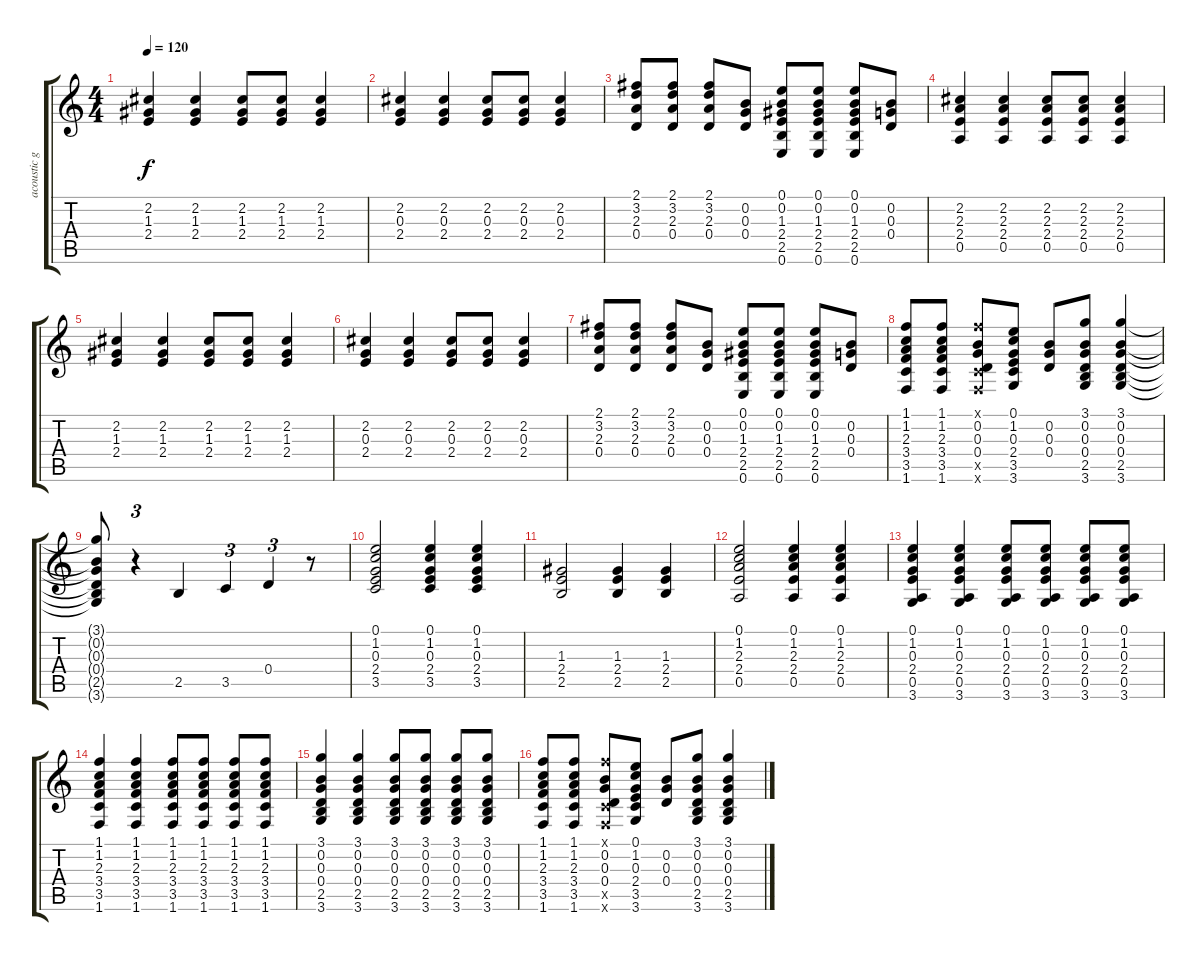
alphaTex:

\track ("acoustic guit" "acoustic g") {instrument electricguitarclean}
\staff {score tabs}
\tuning (E4 B3 G3 D3 A2 E2) {hide}
\ts (4 4)
\tempo 120
\clef g2
\ks c
(2.2 1.3 2.4).4{dy f} (2.2 1.3 2.4).4 (2.2 1.3 2.4).8 (2.2 1.3 2.4).8 (2.2 1.3 2.4).4 |
(2.2 0.3 2.4).4 (2.2 0.3 2.4).4 (2.2 0.3 2.4).8 (2.2 0.3 2.4).8 (2.2 0.3 2.4).4 |
(2.1 3.2 2.3 0.4).8 (2.1 3.2 2.3 0.4).8 (2.1 3.2 2.3 0.4).8 (0.2 0.3 0.4).8 (0.1 0.2 1.3 2.4 2.5 0.6).8 (0.1 0.2 1.3 2.4 2.5 0.6).8 (0.1 0.2 1.3 2.4 2.5 0.6).8 (0.2 0.3 0.4).8 |
(2.2 2.3 2.4 0.5).4 (2.2 2.3 2.4 0.5).4 (2.2 2.3 2.4 0.5).8 (2.2 2.3 2.4 0.5).8 (2.2 2.3 2.4 0.5).4 |
(2.2 1.3 2.4).4 (2.2 1.3 2.4).4 (2.2 1.3 2.4).8 (2.2 1.3 2.4).8 (2.2 1.3 2.4).4 |
(2.2 0.3 2.4).4 (2.2 0.3 2.4).4 (2.2 0.3 2.4).8 (2.2 0.3 2.4).8 (2.2 0.3 2.4).4 |
(2.1 3.2 2.3 0.4).8 (2.1 3.2 2.3 0.4).8 (2.1 3.2 2.3 0.4).8 (0.2 0.3 0.4).8 (0.1 0.2 1.3 2.4 2.5 0.6).8 (0.1 0.2 1.3 2.4 2.5 0.6).8 (0.1 0.2 1.3 2.4 2.5 0.6).8 (0.2 0.3 0.4).8 |
(1.1 1.2 2.3 3.4 3.5 1.6).8 (1.1 1.2 2.3 3.4 3.5 1.6).8 (1.1{x} 0.2 0.3 0.4 3.5{x} 1.6{x}).8 (0.1 1.2 0.3 2.4 3.5 3.6).8 (0.2 0.3 0.4).8 (3.1 0.2 0.3 0.4 2.5 3.6).8 (3.1 0.2 0.3 0.4 2.5 3.6).4 |
(3.1{t} 0.2{t} 0.3{t} 0.4{t} 2.5{t} 3.6{t}).8 r.4{tu (3 2)} 2.5.4 3.5.4{tu (3 2)} 0.4.4{tu (3 2)} r.8 |
(0.1 1.2 0.3 2.4 3.5).2 (0.1 1.2 0.3 2.4 3.5).4 (0.1 1.2 0.3 2.4 3.5).4 |
(1.3 2.4 2.5).2 (1.3 2.4 2.5).4 (1.3 2.4 2.5).4 |
(0.1 1.2 2.3 2.4 0.5).2 (0.1 1.2 2.3 2.4 0.5).4 (0.1 1.2 2.3 2.4 0.5).4 |
(0.1 1.2 0.3 2.4 0.5 3.6).4 (0.1 1.2 0.3 2.4 0.5 3.6).4 (0.1 1.2 0.3 2.4 0.5 3.6).8 (0.1 1.2 0.3 2.4 0.5 3.6).8 (0.1 1.2 0.3 2.4 0.5 3.6).8 (0.1 1.2 0.3 2.4 0.5 3.6).8 |
(1.1 1.2 2.3 3.4 3.5 1.6).4 (1.1 1.2 2.3 3.4 3.5 1.6).4 (1.1 1.2 2.3 3.4 3.5 1.6).8 (1.1 1.2 2.3 3.4 3.5 1.6).8 (1.1 1.2 2.3 3.4 3.5 1.6).8 (1.1 1.2 2.3 3.4 3.5 1.6).8 |
(3.1 0.2 0.3 0.4 2.5 3.6).4 (3.1 0.2 0.3 0.4 2.5 3.6).4 (3.1 0.2 0.3 0.4 2.5 3.6).8 (3.1 0.2 0.3 0.4 2.5 3.6).8 (3.1 0.2 0.3 0.4 2.5 3.6).8 (3.1 0.2 0.3 0.4 2.5 3.6).8 |
(1.1 1.2 2.3 3.4 3.5 1.6).8 (1.1 1.2 2.3 3.4 3.5 1.6).8 (1.1{x} 0.2 0.3 0.4 3.5{x} 1.6{x}).8 (0.1 1.2 0.3 2.4 3.5 3.6).8 (0.2 0.3 0.4).8 (3.1 0.2 0.3 0.4 2.5 3.6).8 (3.1 0.2 0.3 0.4 2.5 3.6).4
